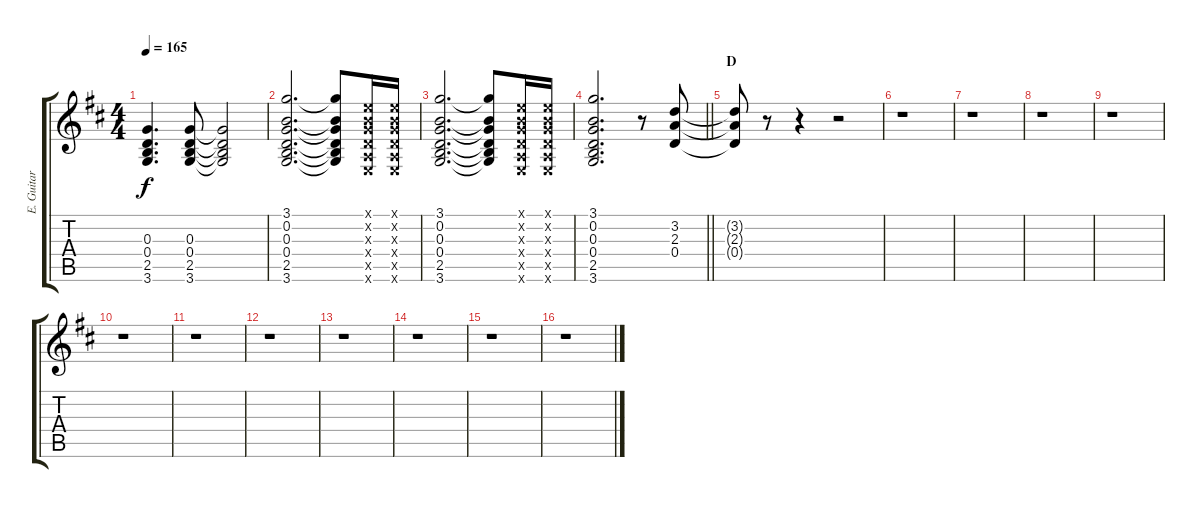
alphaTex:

\track ("E. Guitar I" "E. Guitar ") {instrument electricguitarclean}
\staff {score tabs}
\tuning (E4 B3 G3 D3 A2 E2) {hide}
\ts (4 4)
\tempo 165
\clef g2
\ks d
(0.3 0.4 2.5 3.6).4{d dy f} (0.3 0.4 2.5 3.6).8 (0.3{t} 0.4{t} 2.5{t} 3.6{t}).2 |
(3.1 0.2 0.3 0.4 2.5 3.6).2{d} (3.1{t} 0.2{t} 0.3{t} 0.4{t} 2.5{t} 3.6{t}).8 (0.1{x} 0.2{x} 0.3{x} 0.4{x} 0.5{x} 0.6{x}).16 (0.1{x} 0.2{x} 0.3{x} 0.4{x} 0.5{x} 0.6{x}).16 |
(3.1 0.2 0.3 0.4 2.5 3.6).2{d} (3.1{t} 0.2{t} 0.3{t} 0.4{t} 2.5{t} 3.6{t}).8 (0.1{x} 0.2{x} 0.3{x} 0.4{x} 0.5{x} 0.6{x}).16 (0.1{x} 0.2{x} 0.3{x} 0.4{x} 0.5{x} 0.6{x}).16 |
\barLineRight lightlight
(3.1 0.2 0.3 0.4 2.5 3.6).2{d} r.8 (3.2 2.3 0.4).8 |
\section ("" "D")
(3.2{t} 2.3{t} 0.4{t}).8 r.8 r.4 r.2 |
r.1 |
r.1 |
r.1 |
r.1 |
r.1 |
r.1 |
r.1 |
r.1 |
r.1 |
r.1 |
r.1
